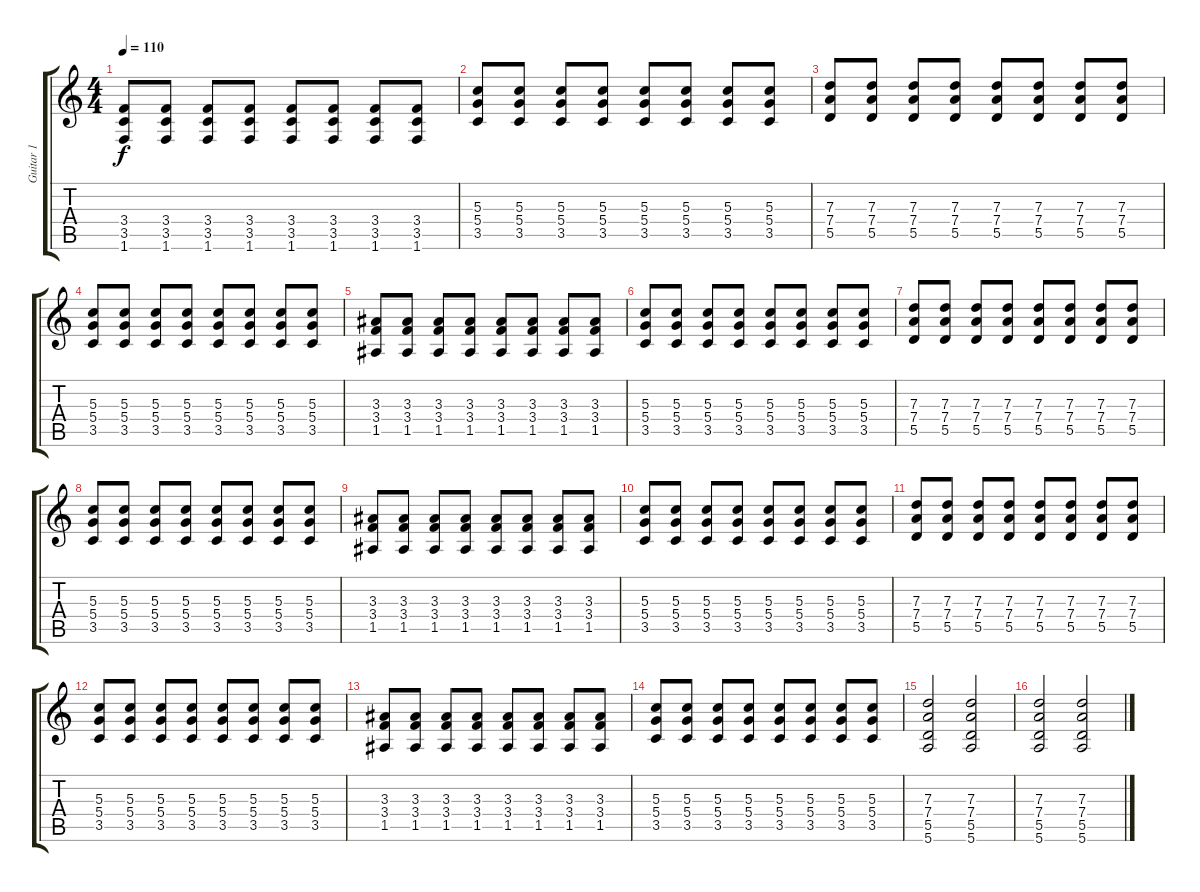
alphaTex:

\track ("Guitar 1" "Guitar 1") {instrument distortionguitar}
\staff {score tabs}
\tuning (E4 B3 G3 D3 A2 E2) {hide}
\ts (4 4)
\tempo 110
\clef g2
\ks c
(3.4 3.5 1.6).8{dy f} (3.4 3.5 1.6).8 (3.4 3.5 1.6).8 (3.4 3.5 1.6).8 (3.4 3.5 1.6).8 (3.4 3.5 1.6).8 (3.4 3.5 1.6).8 (3.4 3.5 1.6).8 |
(5.3 5.4 3.5).8 (5.3 5.4 3.5).8 (5.3 5.4 3.5).8 (5.3 5.4 3.5).8 (5.3 5.4 3.5).8 (5.3 5.4 3.5).8 (5.3 5.4 3.5).8 (5.3 5.4 3.5).8 |
(7.3 7.4 5.5).8 (7.3 7.4 5.5).8 (7.3 7.4 5.5).8 (7.3 7.4 5.5).8 (7.3 7.4 5.5).8 (7.3 7.4 5.5).8 (7.3 7.4 5.5).8 (7.3 7.4 5.5).8 |
(5.3 5.4 3.5).8 (5.3 5.4 3.5).8 (5.3 5.4 3.5).8 (5.3 5.4 3.5).8 (5.3 5.4 3.5).8 (5.3 5.4 3.5).8 (5.3 5.4 3.5).8 (5.3 5.4 3.5).8 |
(3.3 3.4 1.5).8 (3.3 3.4 1.5).8 (3.3 3.4 1.5).8 (3.3 3.4 1.5).8 (3.3 3.4 1.5).8 (3.3 3.4 1.5).8 (3.3 3.4 1.5).8 (3.3 3.4 1.5).8 |
(5.3 5.4 3.5).8 (5.3 5.4 3.5).8 (5.3 5.4 3.5).8 (5.3 5.4 3.5).8 (5.3 5.4 3.5).8 (5.3 5.4 3.5).8 (5.3 5.4 3.5).8 (5.3 5.4 3.5).8 |
(7.3 7.4 5.5).8 (7.3 7.4 5.5).8 (7.3 7.4 5.5).8 (7.3 7.4 5.5).8 (7.3 7.4 5.5).8 (7.3 7.4 5.5).8 (7.3 7.4 5.5).8 (7.3 7.4 5.5).8 |
(5.3 5.4 3.5).8 (5.3 5.4 3.5).8 (5.3 5.4 3.5).8 (5.3 5.4 3.5).8 (5.3 5.4 3.5).8 (5.3 5.4 3.5).8 (5.3 5.4 3.5).8 (5.3 5.4 3.5).8 |
(3.3 3.4 1.5).8 (3.3 3.4 1.5).8 (3.3 3.4 1.5).8 (3.3 3.4 1.5).8 (3.3 3.4 1.5).8 (3.3 3.4 1.5).8 (3.3 3.4 1.5).8 (3.3 3.4 1.5).8 |
(5.3 5.4 3.5).8 (5.3 5.4 3.5).8 (5.3 5.4 3.5).8 (5.3 5.4 3.5).8 (5.3 5.4 3.5).8 (5.3 5.4 3.5).8 (5.3 5.4 3.5).8 (5.3 5.4 3.5).8 |
(7.3 7.4 5.5).8 (7.3 7.4 5.5).8 (7.3 7.4 5.5).8 (7.3 7.4 5.5).8 (7.3 7.4 5.5).8 (7.3 7.4 5.5).8 (7.3 7.4 5.5).8 (7.3 7.4 5.5).8 |
(5.3 5.4 3.5).8 (5.3 5.4 3.5).8 (5.3 5.4 3.5).8 (5.3 5.4 3.5).8 (5.3 5.4 3.5).8 (5.3 5.4 3.5).8 (5.3 5.4 3.5).8 (5.3 5.4 3.5).8 |
(3.3 3.4 1.5).8 (3.3 3.4 1.5).8 (3.3 3.4 1.5).8 (3.3 3.4 1.5).8 (3.3 3.4 1.5).8 (3.3 3.4 1.5).8 (3.3 3.4 1.5).8 (3.3 3.4 1.5).8 |
(5.3 5.4 3.5).8 (5.3 5.4 3.5).8 (5.3 5.4 3.5).8 (5.3 5.4 3.5).8 (5.3 5.4 3.5).8 (5.3 5.4 3.5).8 (5.3 5.4 3.5).8 (5.3 5.4 3.5).8 |
(7.3 7.4 5.5 5.6).2 (7.3 7.4 5.5 5.6).2 |
(7.3 7.4 5.5 5.6).2 (7.3 7.4 5.5 5.6).2
